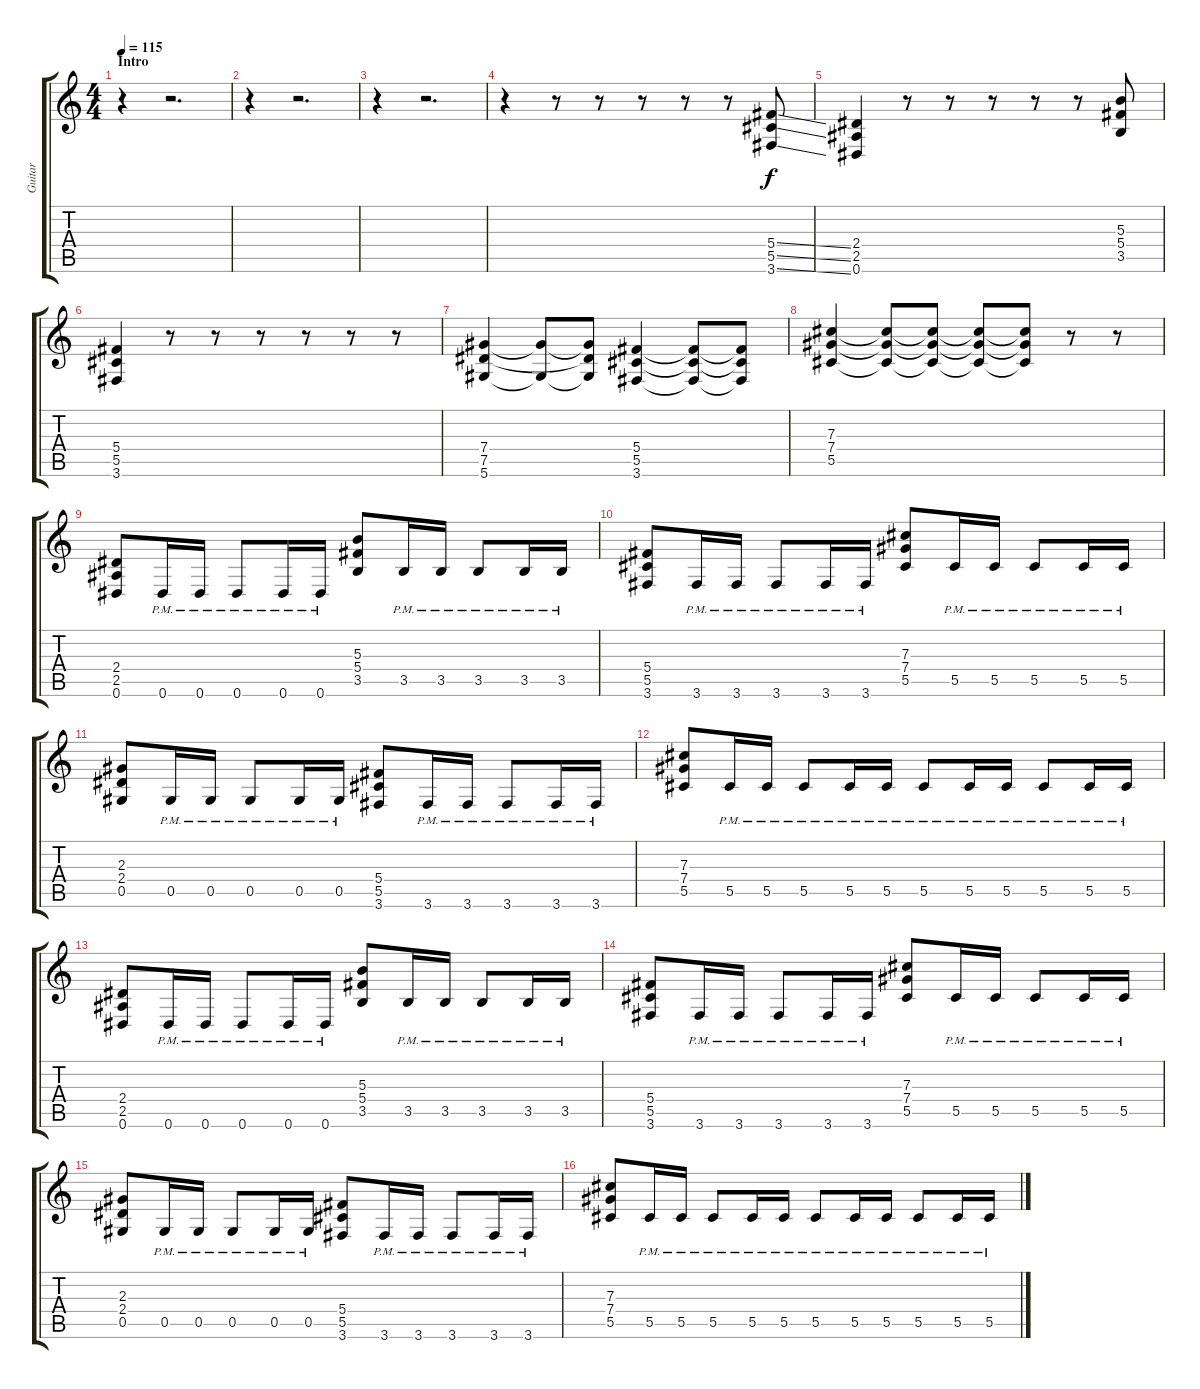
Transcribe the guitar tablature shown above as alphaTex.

\track ("Guitar" "Guitar") {instrument overdrivenguitar}
\staff {score tabs}
\tuning (Eb4 Bb3 Gb3 Db3 Ab2 Eb2) {hide}
\ts (4 4)
\section ("" "Intro")
\tempo 115
\clef g2
\ks c
r.4{dy f instrument overdrivenguitar} r.2{d} |
r.4 r.2{d} |
r.4 r.2{d} |
r.4 r.8 r.8 r.8 r.8 r.8 (5.4{ss} 5.5{ss} 3.6{ss}).8 |
(2.4 2.5 0.6).4 r.8 r.8 r.8 r.8 r.8 (5.3 5.4 3.5).8 |
(5.4 5.5 3.6).4 r.8 r.8 r.8 r.8 r.8 r.8 |
(7.4 7.5 5.6).4 (7.4{t} 5.6{t}).8 (7.4{t} 7.5{t} 5.6{t}).8 (5.4 5.5 3.6).4 (5.4{t} 5.5{t} 3.6{t}).8 (5.4{t} 5.5{t} 3.6{t}).8 |
(7.3 7.4 5.5).4 (7.3{t} 7.4{t} 5.5{t}).8 (7.3{t} 7.4{t} 5.5{t}).8 (7.3{t} 7.4{t} 5.5{t}).8 (7.3{t} 7.4{t} 5.5{t}).8 r.8 r.8 |
(2.4 2.5 0.6).8 0.6{pm}.16 0.6{pm}.16 0.6{pm}.8 0.6{pm}.16 0.6{pm}.16 (5.3 5.4 3.5).8 3.5{pm}.16 3.5{pm}.16 3.5{pm}.8 3.5{pm}.16 3.5{pm}.16 |
(5.4 5.5 3.6).8 3.6{pm}.16 3.6{pm}.16 3.6{pm}.8 3.6{pm}.16 3.6{pm}.16 (7.3 7.4 5.5).8 5.5{pm}.16 5.5{pm}.16 5.5{pm}.8 5.5{pm}.16 5.5{pm}.16 |
(2.3 2.4 0.5).8 0.5{pm}.16 0.5{pm}.16 0.5{pm}.8 0.5{pm}.16 0.5{pm}.16 (5.4 5.5 3.6).8 3.6{pm}.16 3.6{pm}.16 3.6{pm}.8 3.6{pm}.16 3.6{pm}.16 |
(7.3 7.4 5.5).8 5.5{pm}.16 5.5{pm}.16 5.5{pm}.8 5.5{pm}.16 5.5{pm}.16 5.5{pm}.8 5.5{pm}.16 5.5{pm}.16 5.5{pm}.8 5.5{pm}.16 5.5{pm}.16 |
(2.4 2.5 0.6).8 0.6{pm}.16 0.6{pm}.16 0.6{pm}.8 0.6{pm}.16 0.6{pm}.16 (5.3 5.4 3.5).8 3.5{pm}.16 3.5{pm}.16 3.5{pm}.8 3.5{pm}.16 3.5{pm}.16 |
(5.4 5.5 3.6).8 3.6{pm}.16 3.6{pm}.16 3.6{pm}.8 3.6{pm}.16 3.6{pm}.16 (7.3 7.4 5.5).8 5.5{pm}.16 5.5{pm}.16 5.5{pm}.8 5.5{pm}.16 5.5{pm}.16 |
(2.3 2.4 0.5).8 0.5{pm}.16 0.5{pm}.16 0.5{pm}.8 0.5{pm}.16 0.5{pm}.16 (5.4 5.5 3.6).8 3.6{pm}.16 3.6{pm}.16 3.6{pm}.8 3.6{pm}.16 3.6{pm}.16 |
(7.3 7.4 5.5).8 5.5{pm}.16 5.5{pm}.16 5.5{pm}.8 5.5{pm}.16 5.5{pm}.16 5.5{pm}.8 5.5{pm}.16 5.5{pm}.16 5.5{pm}.8 5.5{pm}.16 5.5{pm}.16
